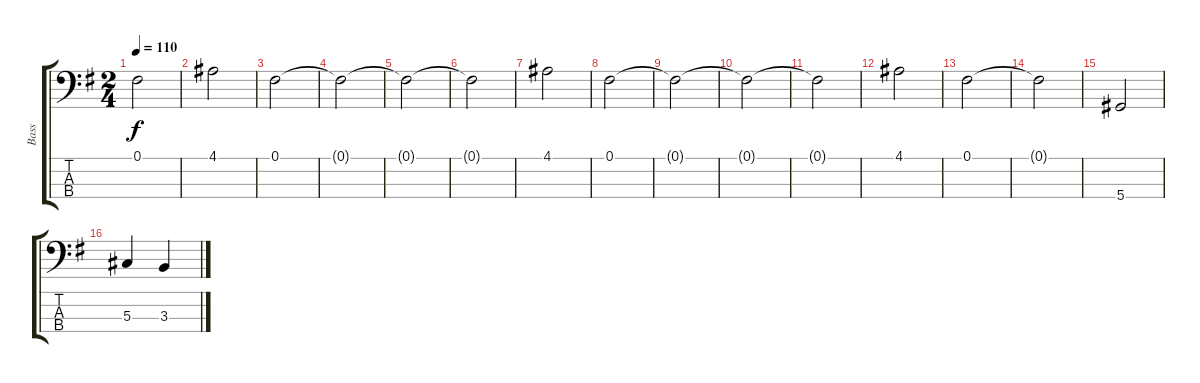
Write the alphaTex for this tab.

\track ("Bass" "Bass") {instrument overdrivenguitar}
\staff {score tabs}
\tuning (Gb2 Db2 Ab1 Eb1) {hide}
\ts (2 4)
\tempo 110
\clef f4
\ks g
0.1{t}.2{dy f} |
4.1.2 |
0.1.2 |
0.1{t}.2 |
0.1{t}.2 |
0.1{t}.2 |
4.1.2 |
0.1.2 |
0.1{t}.2 |
0.1{t}.2 |
0.1{t}.2 |
4.1.2 |
0.1.2 |
0.1{t}.2 |
5.4.2 |
5.3.4 3.3.4
